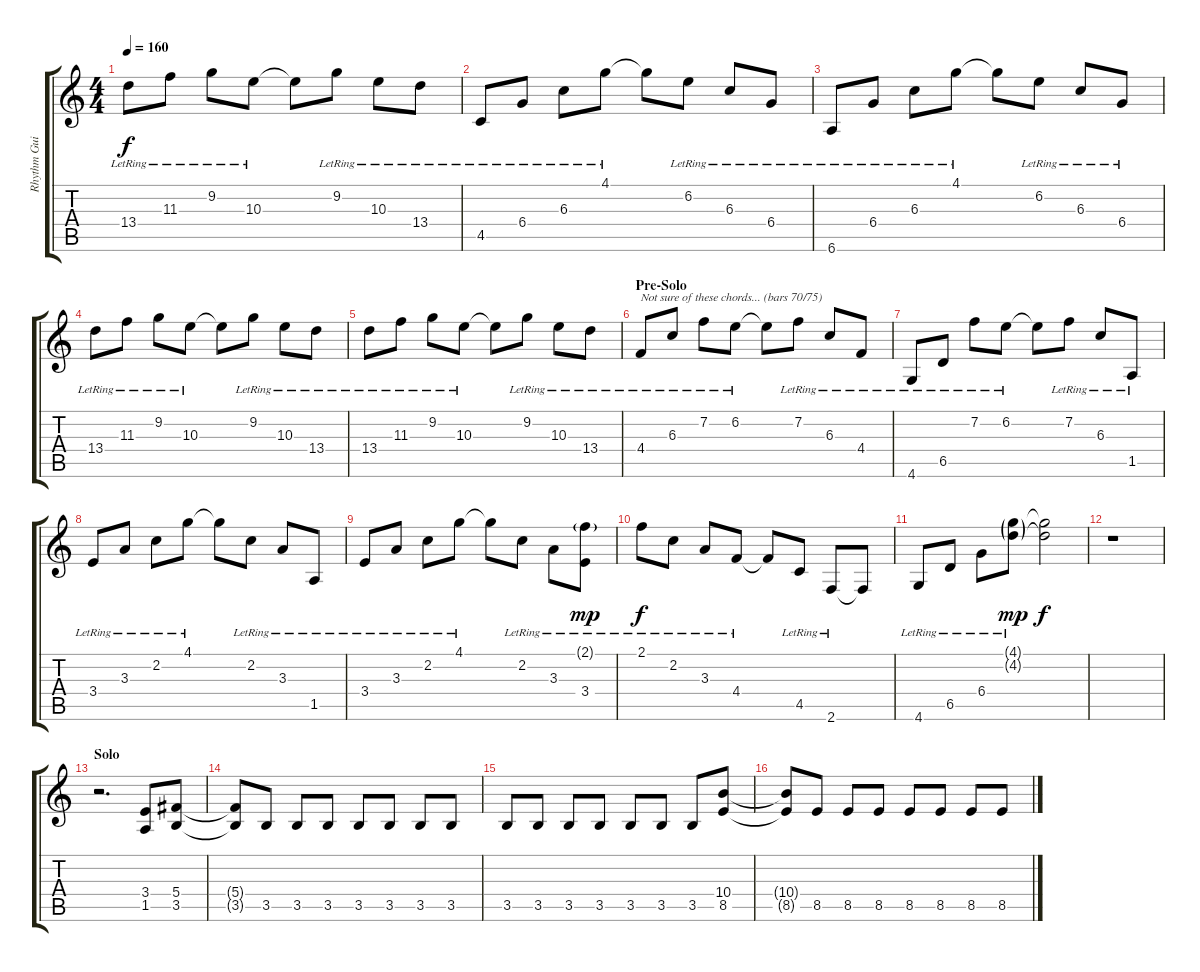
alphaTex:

\track ("Rhythm Guitar " "Rhythm Gui") {instrument distortionguitar}
\staff {score tabs}
\tuning (Eb4 Bb3 Gb3 Db3 Ab2 Eb2) {hide}
\ts (4 4)
\tempo 160
\clef g2
\ks c
13.4{lr}.8{dy f} 11.3{lr}.8 9.2{lr}.8 10.3{lr}.8 10.3{t}.8 9.2{lr}.8 10.3{lr}.8 13.4{lr}.8 |
4.5{lr}.8 6.4{lr}.8 6.3{lr}.8 4.1{lr}.8 4.1{t}.8 6.2{lr}.8 6.3{lr}.8 6.4{lr}.8 |
6.6{lr}.8 6.4{lr}.8 6.3{lr}.8 4.1{lr}.8 4.1{t}.8 6.2{lr}.8 6.3{lr}.8 6.4{lr}.8 |
13.4{lr}.8 11.3{lr}.8 9.2{lr}.8 10.3{lr}.8 10.3{t}.8 9.2{lr}.8 10.3{lr}.8 13.4{lr}.8 |
13.4{lr}.8 11.3{lr}.8 9.2{lr}.8 10.3{lr}.8 10.3{t}.8 9.2{lr}.8 10.3{lr}.8 13.4{lr}.8 |
\section ("" "Pre-Solo")
4.4{lr}.8{txt "Not sure of these chords... (bars 70/75)"} 6.3{lr}.8 7.2{lr}.8 6.2{lr}.8 6.2{t}.8 7.2{lr}.8 6.3{lr}.8 4.4{lr}.8 |
4.6{lr}.8 6.5{lr}.8 7.2{lr}.8 6.2{lr}.8 6.2{t}.8 7.2{lr}.8 6.3{lr}.8 1.5{lr}.8 |
3.4{lr}.8 3.3{lr}.8 2.2{lr}.8 4.1{lr}.8 4.1{t}.8 2.2{lr}.8 3.3{lr}.8 1.5{lr}.8 |
3.4{lr}.8 3.3{lr}.8 2.2{lr}.8 4.1{lr}.8 4.1{t}.8 2.2{lr}.8 3.3{lr}.8 (2.1{g lr} 3.4{lr}).8{dy mp} |
2.1{lr}.8{dy f} 2.2{lr}.8 3.3{lr}.8 4.4{lr}.8 4.4{t}.8 4.5{lr}.8 2.6{lr}.8 2.6{t}.8 |
4.6{lr}.8 6.5{lr}.8 6.4{lr}.8 (4.1{g lr} 4.2{g lr}).8{dy mp} (4.1{t} 4.2{t}).2{dy f} |
r.1{instrument distortionguitar} |
\section ("" "Solo")
r.2{d} (3.4 1.5).8 (5.4 3.5).8 |
(5.4{t} 3.5{t}).8 3.5.8 3.5.8 3.5.8 3.5.8 3.5.8 3.5.8 3.5.8 |
3.5.8 3.5.8 3.5.8 3.5.8 3.5.8 3.5.8 3.5.8 (10.4 8.5).8 |
(10.4{t} 8.5{t}).8 8.5.8 8.5.8 8.5.8 8.5.8 8.5.8 8.5.8 8.5.8
